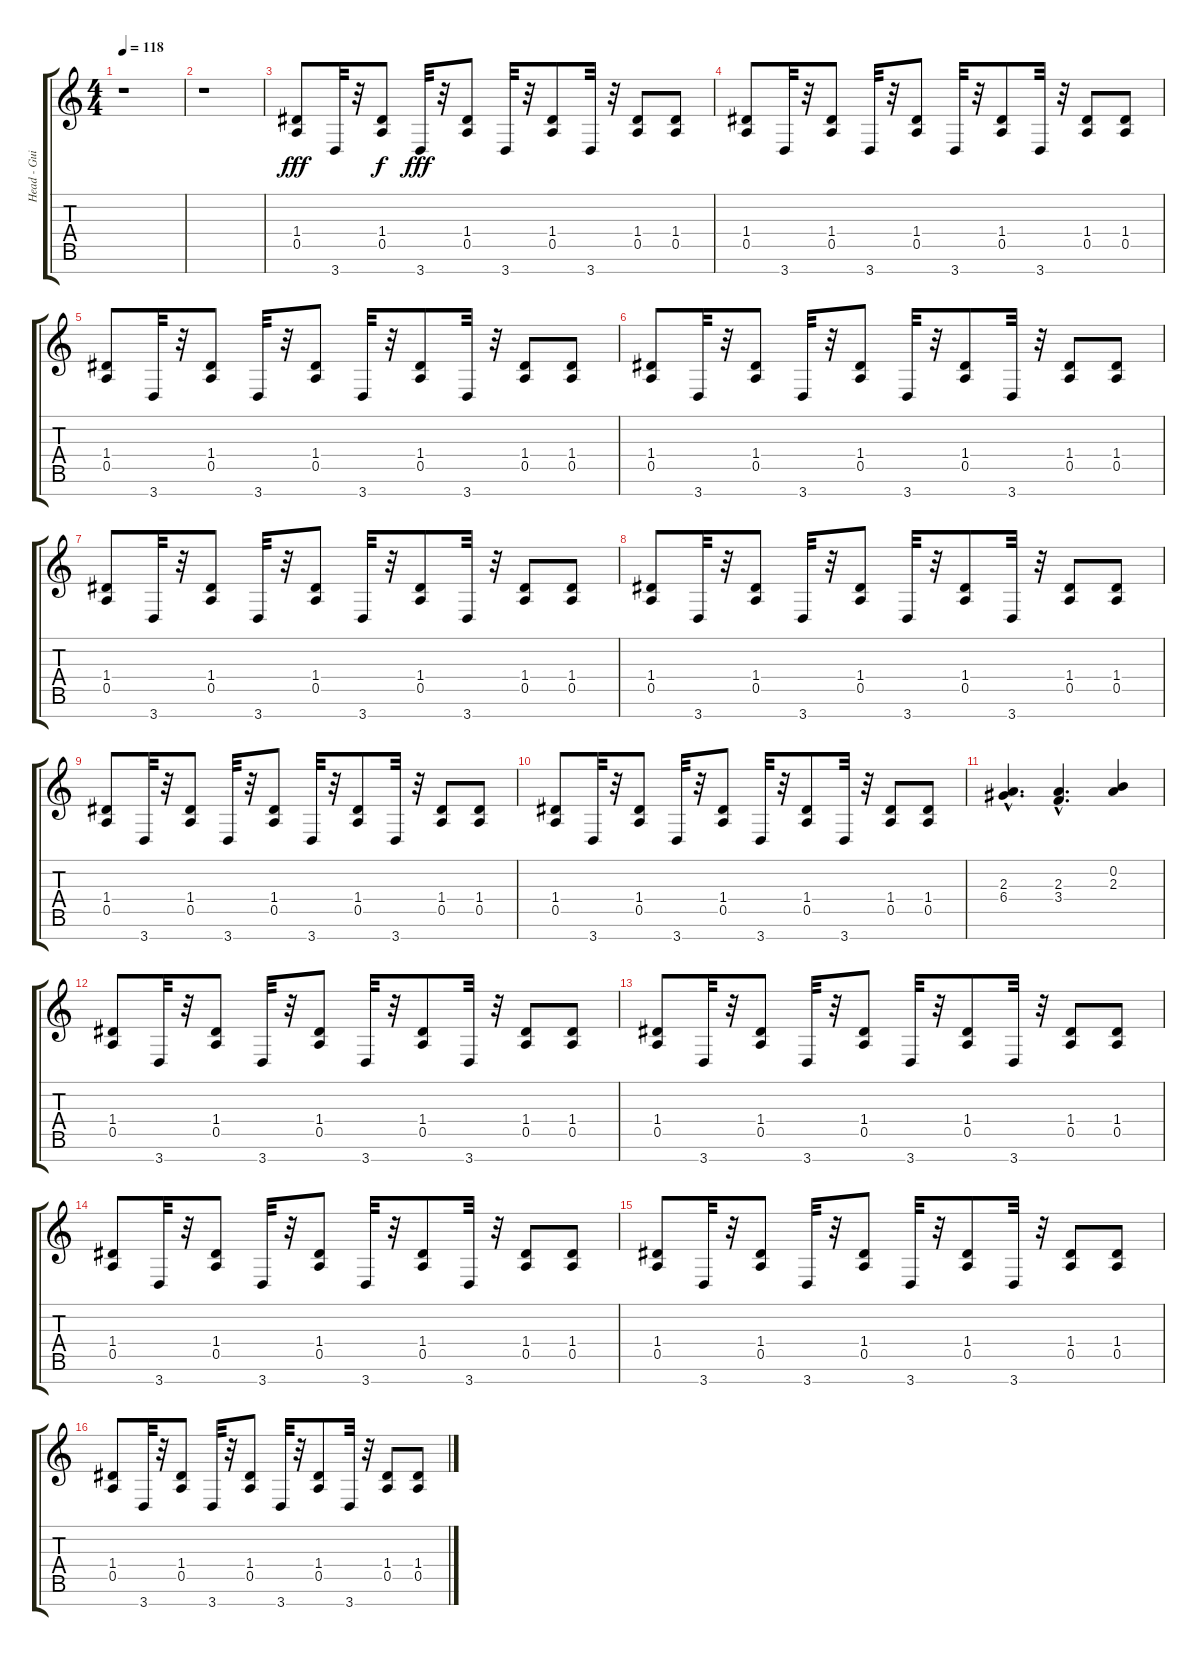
\track ("Head - Guitar" "Head - Gui") {instrument distortionguitar}
\staff {score tabs}
\tuning (E4 B3 G3 D3 A2 E2 B1) {hide}
\ts (4 4)
\tempo 118
\clef g2
\ks c
r.1{dy fff instrument distortionguitar} |
r.1 |
(1.4 0.5).8 3.7.32 r.32 (1.4 0.5).8{dy f} 3.7.32{dy fff} r.32 (1.4 0.5).8 3.7.32 r.32 (1.4 0.5).8 3.7.32 r.32 (1.4 0.5).8 (1.4 0.5).8 |
(1.4 0.5).8 3.7.32 r.32 (1.4 0.5).8 3.7.32 r.32 (1.4 0.5).8 3.7.32 r.32 (1.4 0.5).8 3.7.32 r.32 (1.4 0.5).8 (1.4 0.5).8 |
(1.4 0.5).8 3.7.32 r.32 (1.4 0.5).8 3.7.32 r.32 (1.4 0.5).8 3.7.32 r.32 (1.4 0.5).8 3.7.32 r.32 (1.4 0.5).8 (1.4 0.5).8 |
(1.4 0.5).8 3.7.32 r.32 (1.4 0.5).8 3.7.32 r.32 (1.4 0.5).8 3.7.32 r.32 (1.4 0.5).8 3.7.32 r.32 (1.4 0.5).8 (1.4 0.5).8 |
(1.4 0.5).8 3.7.32 r.32 (1.4 0.5).8 3.7.32 r.32 (1.4 0.5).8 3.7.32 r.32 (1.4 0.5).8 3.7.32 r.32 (1.4 0.5).8 (1.4 0.5).8 |
(1.4 0.5).8 3.7.32 r.32 (1.4 0.5).8 3.7.32 r.32 (1.4 0.5).8 3.7.32 r.32 (1.4 0.5).8 3.7.32 r.32 (1.4 0.5).8 (1.4 0.5).8 |
(1.4 0.5).8 3.7.32 r.32 (1.4 0.5).8 3.7.32 r.32 (1.4 0.5).8 3.7.32 r.32 (1.4 0.5).8 3.7.32 r.32 (1.4 0.5).8 (1.4 0.5).8 |
(1.4 0.5).8 3.7.32 r.32 (1.4 0.5).8 3.7.32 r.32 (1.4 0.5).8 3.7.32 r.32 (1.4 0.5).8 3.7.32 r.32 (1.4 0.5).8 (1.4 0.5).8 |
(2.3{hac} 6.4{hac}).4{d} (2.3{hac} 3.4{hac}).4{d} (0.2 2.3).4 |
(1.4 0.5).8 3.7.32 r.32 (1.4 0.5).8 3.7.32 r.32 (1.4 0.5).8 3.7.32 r.32 (1.4 0.5).8 3.7.32 r.32 (1.4 0.5).8 (1.4 0.5).8 |
(1.4 0.5).8 3.7.32 r.32 (1.4 0.5).8 3.7.32 r.32 (1.4 0.5).8 3.7.32 r.32 (1.4 0.5).8 3.7.32 r.32 (1.4 0.5).8 (1.4 0.5).8 |
(1.4 0.5).8 3.7.32 r.32 (1.4 0.5).8 3.7.32 r.32 (1.4 0.5).8 3.7.32 r.32 (1.4 0.5).8 3.7.32 r.32 (1.4 0.5).8 (1.4 0.5).8 |
(1.4 0.5).8 3.7.32 r.32 (1.4 0.5).8 3.7.32 r.32 (1.4 0.5).8 3.7.32 r.32 (1.4 0.5).8 3.7.32 r.32 (1.4 0.5).8 (1.4 0.5).8 |
(1.4 0.5).8 3.7.32 r.32 (1.4 0.5).8 3.7.32 r.32 (1.4 0.5).8 3.7.32 r.32 (1.4 0.5).8 3.7.32 r.32 (1.4 0.5).8 (1.4 0.5).8
